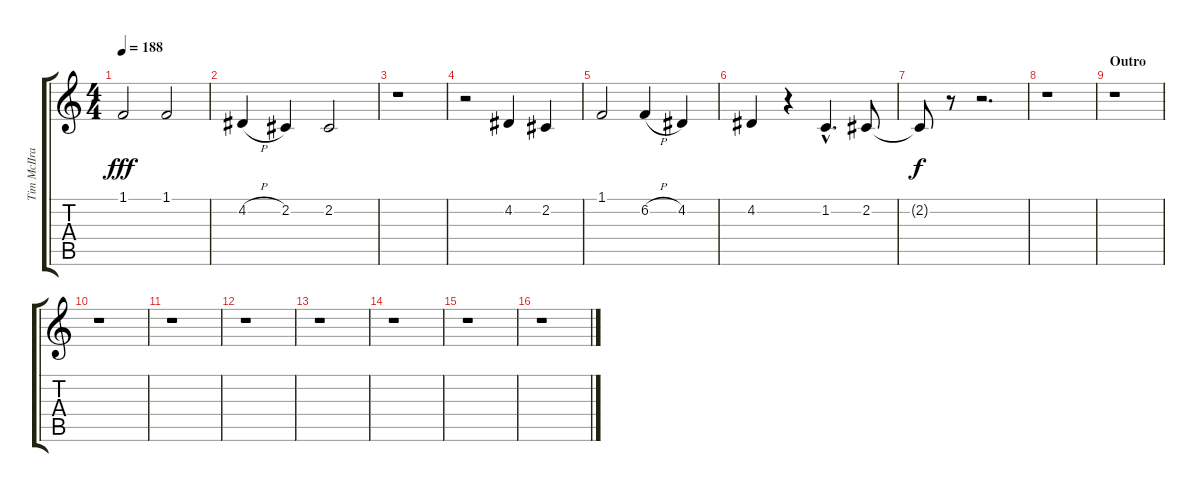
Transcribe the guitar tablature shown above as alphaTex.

\track ("Tim McIIrath (Vocals)" "Tim McIIra") {instrument tenorsax}
\staff {score tabs}
\tuning (E4 B3 G3 D3 A2 E2) {hide}
\ts (4 4)
\tempo 188
\clef g2
\ks c
1.1.2{dy fff} 1.1.2 |
4.2{h}.4 2.2.4 2.2.2 |
r.1 |
r.2 4.2.4 2.2.4 |
1.1.2 6.2{h}.4 4.2.4 |
4.2.4 r.4 1.2{hac}.4{d} 2.2.8 |
2.2{t}.8{dy f} r.8 r.2{d} |
r.1 |
\section ("" "Outro")
r.1 |
r.1 |
r.1 |
r.1 |
r.1 |
r.1 |
r.1 |
r.1
